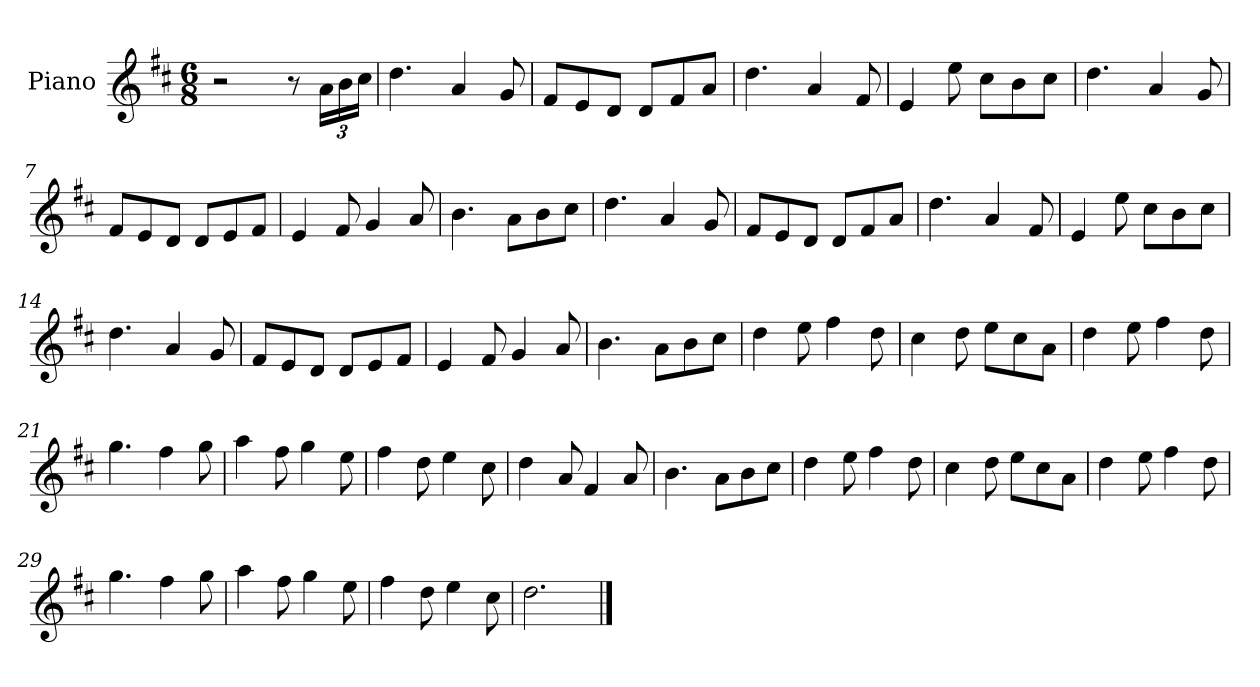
**kern
*part1
*staff1
*I"Piano
*I'Pno
*clefG2
*k[f#c#]
*M6/8
=1
2r
8r
*Xbrackettup
24a\LL
24b\
24cc#\JJ
=2
4.dd\
4a/
8g/
=3
8f#/L
8e/
8d/J
8d/L
8f#/
8a/J
=4
4.dd\
4a/
8f#/
=5
4e/
8ee\
8cc#\L
8b\
8cc#\J
=6
4.dd\
4a/
8g/
=7
8f#/L
8e/
8d/J
8d/L
8e/
8f#/J
=8
4e/
8f#/
4g/
8a/
=9
4.b\
8a\L
8b\
8cc#\J
=10
4.dd\
4a/
8g/
=11
8f#/L
8e/
8d/J
8d/L
8f#/
8a/J
=12
4.dd\
4a/
8f#/
=13
4e/
8ee\
8cc#\L
8b\
8cc#\J
=14
4.dd\
4a/
8g/
=15
8f#/L
8e/
8d/J
8d/L
8e/
8f#/J
=16
4e/
8f#/
4g/
8a/
=17
4.b\
8a\L
8b\
8cc#\J
=18
4dd\
8ee\
4ff#\
8dd\
=19
4cc#\
8dd\
8ee\L
8cc#\
8a\J
=20
4dd\
8ee\
4ff#\
8dd\
=21
4.gg\
4ff#\
8gg\
=22
4aa\
8ff#\
4gg\
8ee\
=23
4ff#\
8dd\
4ee\
8cc#\
=24
4dd\
8a/
4f#/
8a/
=25
4.b\
8a\L
8b\
8cc#\J
=26
4dd\
8ee\
4ff#\
8dd\
=27
4cc#\
8dd\
8ee\L
8cc#\
8a\J
=28
4dd\
8ee\
4ff#\
8dd\
=29
4.gg\
4ff#\
8gg\
=30
4aa\
8ff#\
4gg\
8ee\
=31
4ff#\
8dd\
4ee\
8cc#\
=32
2.dd\
==
*-
